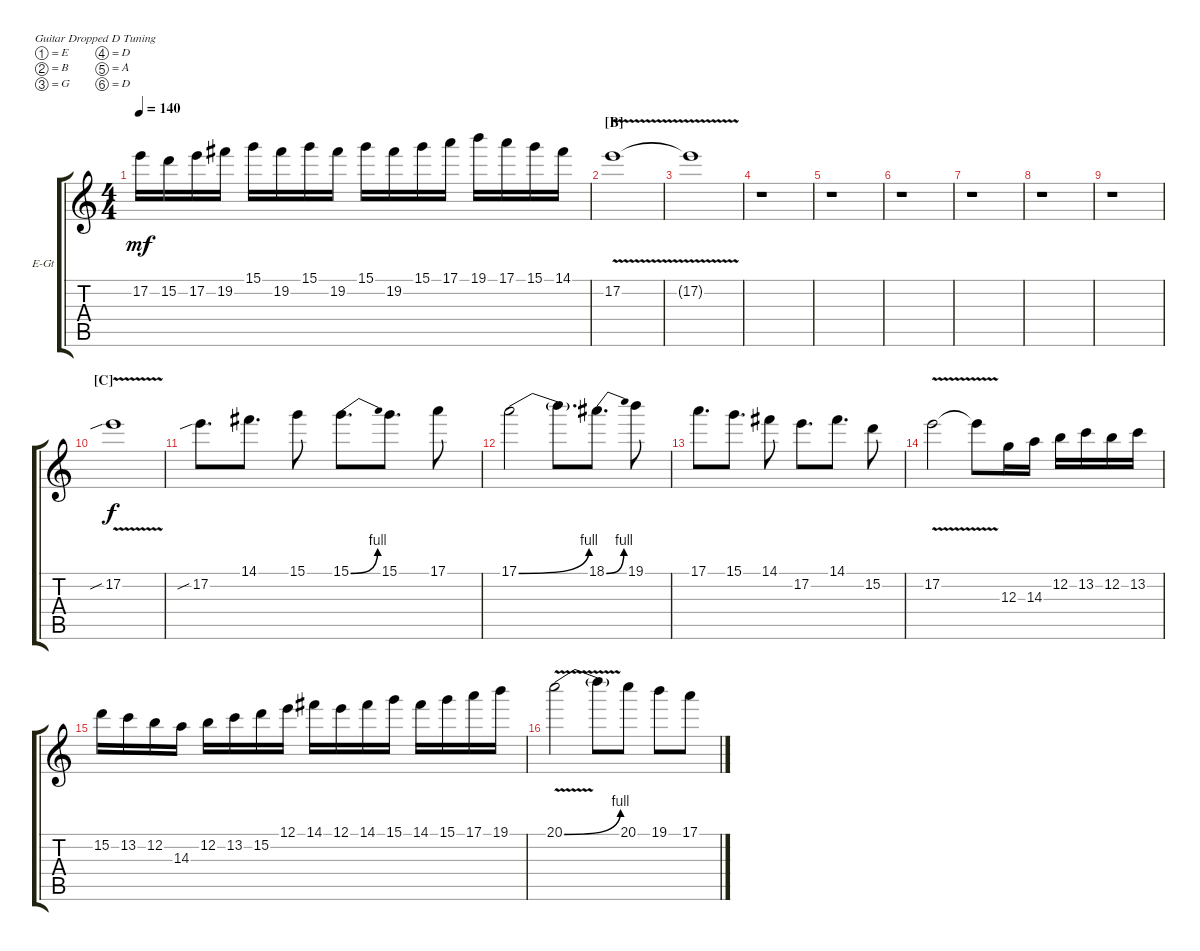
\defaultSystemsLayout 4
\bracketExtendMode groupsimilarinstruments
\firstSystemTrackNameOrientation horizontal
\otherSystemsTrackNameOrientation horizontal
\track ("Lead 1" "E-Gt") {instrument distortionguitar}
\staff {score tabs}
\tuning (E4 B3 G3 D3 A2 D2)
\ts (4 4)
\tempo 140
\clef g2
\ks c
17.2.16{dy mf} 15.2.16 17.2.16 19.2.16 15.1.16 19.2.16 15.1.16 19.2.16 15.1.16 19.2.16 15.1.16 17.1.16 19.1.16 17.1.16 15.1.16 14.1.16 |
\section ("B" "")
17.2{v}.1 |
17.2{v t}.1 |
r.1 |
r.1 |
r.1 |
r.1 |
r.1 |
r.1 |
\section ("C" "")
17.2{v sib}.1{dy f} |
17.2{sib}.8{d} 14.1.8{d} 15.1.8 15.1{be (bend 0 0 6 4)}.8{d} 15.1.8{d} 17.1.8 |
17.1{be (bend 0 0 8.4 4)}.2 17.1{t}.8{d} 18.1{be (bend 0 0 15 4)}.8{d} 19.1.8 |
17.1.8{d} 15.1.8{d} 14.1.8 17.2.8{d} 14.1.8{d} 15.2.8 |
17.2{v}.2 17.2{t}.8 12.3.16 14.3.16 12.2.16 13.2.16 12.2.16 13.2.16 |
15.2.16 13.2.16 12.2.16 14.3.16 12.2.16 13.2.16 15.2.16 12.1.16 14.1.16 12.1.16 14.1.16 15.1.16 14.1.16 15.1.16 17.1.16 19.1.16 |
20.1{be (bend 0 0 5.3999999999999995 4) v}.2 20.1{t}.8 20.1.8 19.1.8 17.1.8
